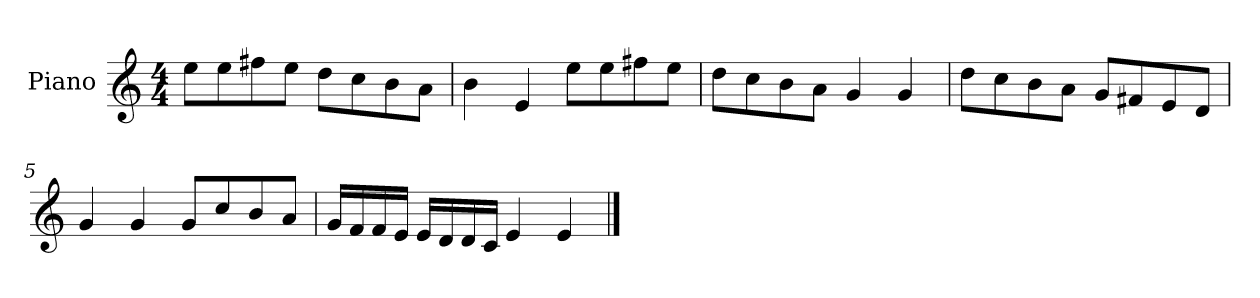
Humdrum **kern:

**kern
*part1
*staff1
*I"Piano
*I'P-no
*clefG2
*k[]
*M4/4
*MM90
=1
8ee\L
8ee\
8ff#X\
8ee\J
8dd\L
8cc\
8b\
8a\J
=2
4b\
4e/
8ee\L
8ee\
8ff#X\
8ee\J
=3
8dd\L
8cc\
8b\
8a\J
4g/
4g/
=4
8dd\L
8cc\
8b\
8a\J
8g/L
8f#X/
8e/
8d/J
=5
4g/
4g/
8g/L
8cc/
8b/
8a/J
!!LO:LB:g=z
=6
16g/LL
16f/
16f/
16e/JJ
16e/LL
16d/
16d/
16c/JJ
4e/
4e/
==
*-
